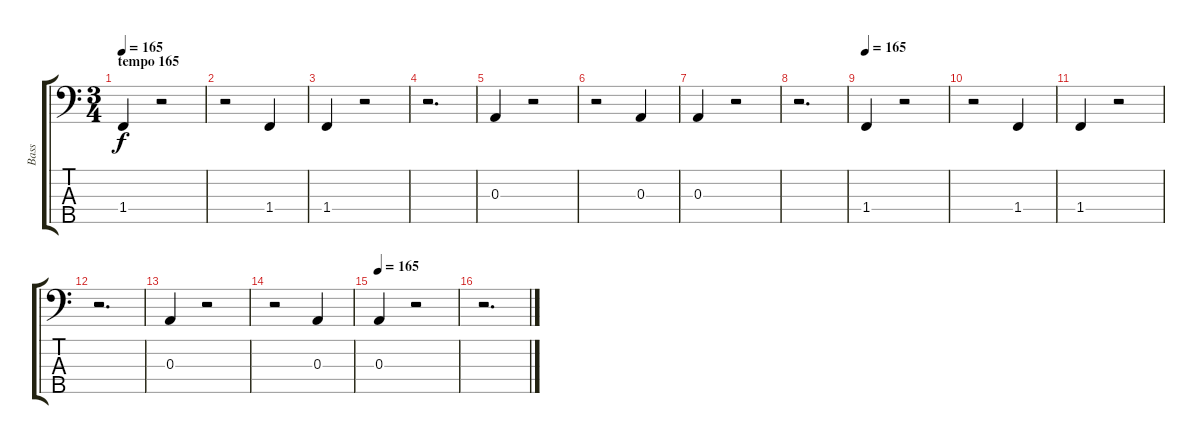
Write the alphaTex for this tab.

\track ("Bass" "Bass") {instrument electricbassfinger}
\staff {score tabs}
\tuning (G2 D2 A1 E1 B0) {hide}
\ts (3 4)
\section ("" "tempo 165")
\tempo 165
\clef f4
\ks c
1.4.4{dy f} r.2 |
r.2 1.4.4 |
1.4.4 r.2 |
r.2{d} |
0.3.4 r.2 |
r.2 0.3.4 |
0.3.4 r.2 |
r.2{d} |
\section ("" "")
\tempo 165
1.4.4 r.2 |
r.2 1.4.4 |
1.4.4 r.2 |
r.2{d} |
0.3.4 r.2 |
r.2 0.3.4 |
\tempo 165
0.3.4 r.2 |
r.2{d}
